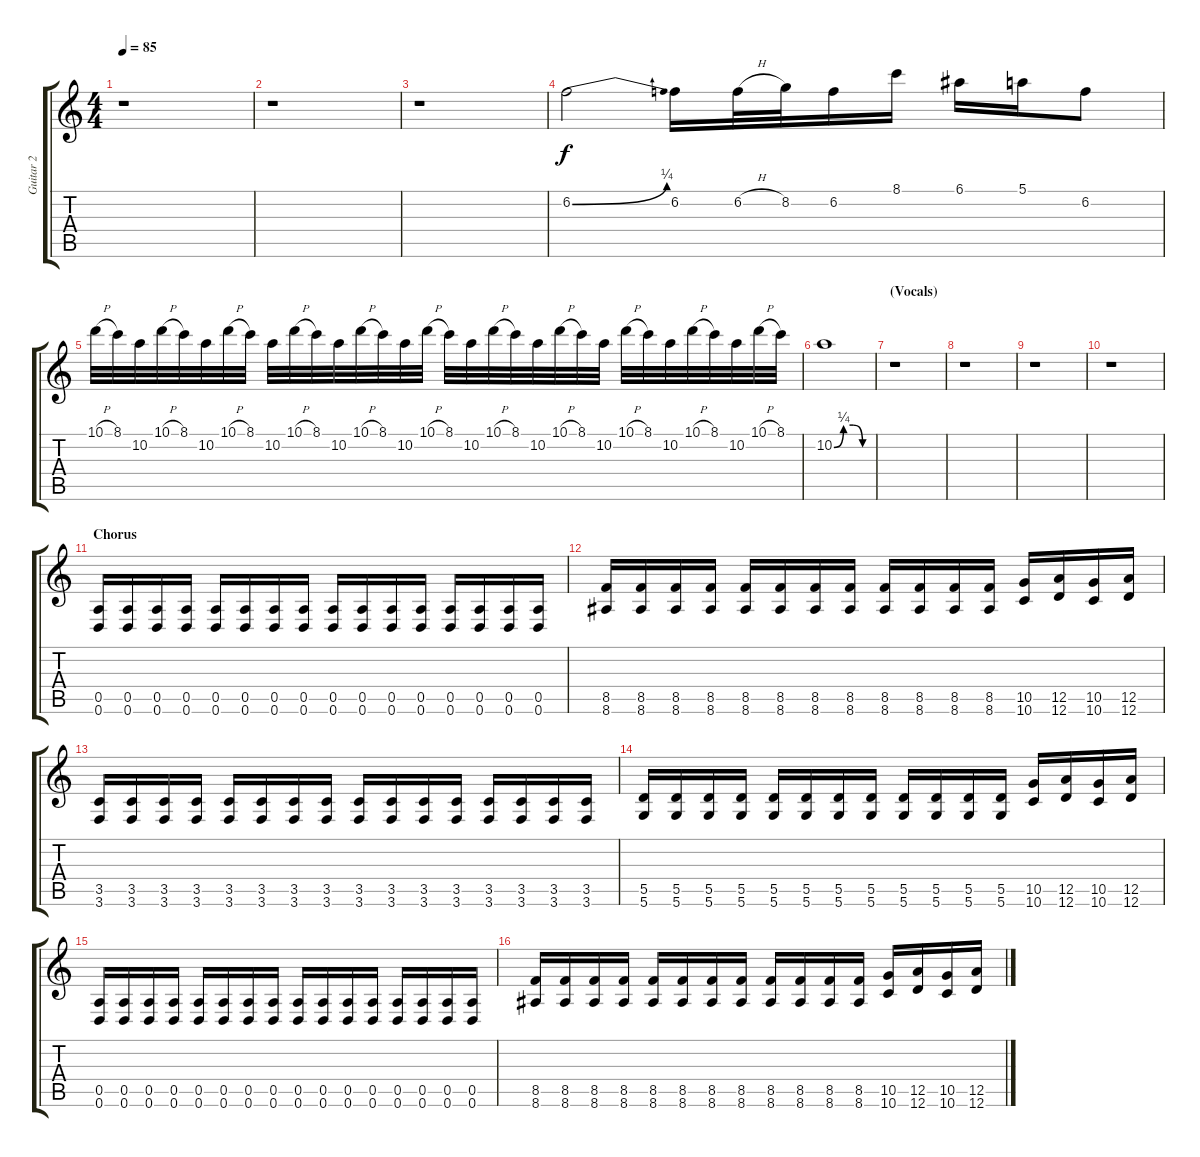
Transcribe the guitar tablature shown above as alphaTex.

\track ("Guitar 2" "Guitar 2") {instrument distortionguitar}
\staff {score tabs}
\tuning (E4 B3 G3 D3 A2 D2) {hide}
\ts (4 4)
\tempo 85
\clef g2
\ks c
r.1{dy f} |
r.1 |
r.1 |
6.2{be (bend 0 0 60 1)}.2 6.2.16 6.2{h}.32 8.2.32 6.2.16 8.1.16 6.1.16 5.1.16 6.2.8 |
10.1{h}.32 8.1.32 10.2.32 10.1{h}.32 8.1.32 10.2.32 10.1{h}.32 8.1.32 10.2.32 10.1{h}.32 8.1.32 10.2.32 10.1{h}.32 8.1.32 10.2.32 10.1{h}.32 8.1.32 10.2.32 10.1{h}.32 8.1.32 10.2.32 10.1{h}.32 8.1.32 10.2.32 10.1{h}.32 8.1.32 10.2.32 10.1{h}.32 8.1.32 10.2.32 10.1{h}.32 8.1.32 |
10.2{be (custom 0 0 15 1 30 1 45 0 60 0)}.1 |
\section ("" "(Vocals)")
r.1 |
r.1 |
r.1 |
r.1 |
\section ("" "Chorus")
(0.5 0.6).16 (0.5 0.6).16 (0.5 0.6).16 (0.5 0.6).16 (0.5 0.6).16 (0.5 0.6).16 (0.5 0.6).16 (0.5 0.6).16 (0.5 0.6).16 (0.5 0.6).16 (0.5 0.6).16 (0.5 0.6).16 (0.5 0.6).16 (0.5 0.6).16 (0.5 0.6).16 (0.5 0.6).16 |
(8.5 8.6).16 (8.5 8.6).16 (8.5 8.6).16 (8.5 8.6).16 (8.5 8.6).16 (8.5 8.6).16 (8.5 8.6).16 (8.5 8.6).16 (8.5 8.6).16 (8.5 8.6).16 (8.5 8.6).16 (8.5 8.6).16 (10.5 10.6).16 (12.5 12.6).16 (10.5 10.6).16 (12.5 12.6).16 |
(3.5 3.6).16 (3.5 3.6).16 (3.5 3.6).16 (3.5 3.6).16 (3.5 3.6).16 (3.5 3.6).16 (3.5 3.6).16 (3.5 3.6).16 (3.5 3.6).16 (3.5 3.6).16 (3.5 3.6).16 (3.5 3.6).16 (3.5 3.6).16 (3.5 3.6).16 (3.5 3.6).16 (3.5 3.6).16 |
(5.5 5.6).16 (5.5 5.6).16 (5.5 5.6).16 (5.5 5.6).16 (5.5 5.6).16 (5.5 5.6).16 (5.5 5.6).16 (5.5 5.6).16 (5.5 5.6).16 (5.5 5.6).16 (5.5 5.6).16 (5.5 5.6).16 (10.5 10.6).16 (12.5 12.6).16 (10.5 10.6).16 (12.5 12.6).16 |
(0.5 0.6).16 (0.5 0.6).16 (0.5 0.6).16 (0.5 0.6).16 (0.5 0.6).16 (0.5 0.6).16 (0.5 0.6).16 (0.5 0.6).16 (0.5 0.6).16 (0.5 0.6).16 (0.5 0.6).16 (0.5 0.6).16 (0.5 0.6).16 (0.5 0.6).16 (0.5 0.6).16 (0.5 0.6).16 |
(8.5 8.6).16 (8.5 8.6).16 (8.5 8.6).16 (8.5 8.6).16 (8.5 8.6).16 (8.5 8.6).16 (8.5 8.6).16 (8.5 8.6).16 (8.5 8.6).16 (8.5 8.6).16 (8.5 8.6).16 (8.5 8.6).16 (10.5 10.6).16 (12.5 12.6).16 (10.5 10.6).16 (12.5 12.6).16
